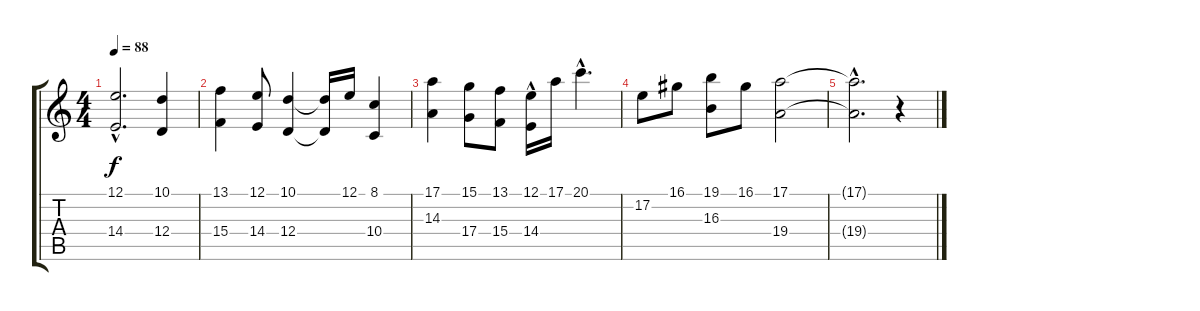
\track "" {instrument tremolostrings}
\staff {score tabs}
\tuning (E4 B3 G3 D3 A2 E2) {hide}
\ts (4 4)
\tempo 88
\clef g2
\ks c
(12.1{hac} 14.4{hac}).2{d dy f} (10.1 12.4).4 |
(13.1 15.4).4 (12.1 14.4).8 (10.1 12.4).4 (10.1{t} 12.4{t}).16 12.1.16 (8.1 10.4).4 |
(17.1 14.3).4 (15.1 17.4).8 (13.1 15.4).8 (12.1 14.4{hac}).16 17.1.16 20.1{hac}.4{d} |
17.2.8 16.1.8 (19.1 16.3).8 16.1.8 (17.1 19.4).2 |
(17.1{hac t} 19.4{hac t}).2{d} r.4
